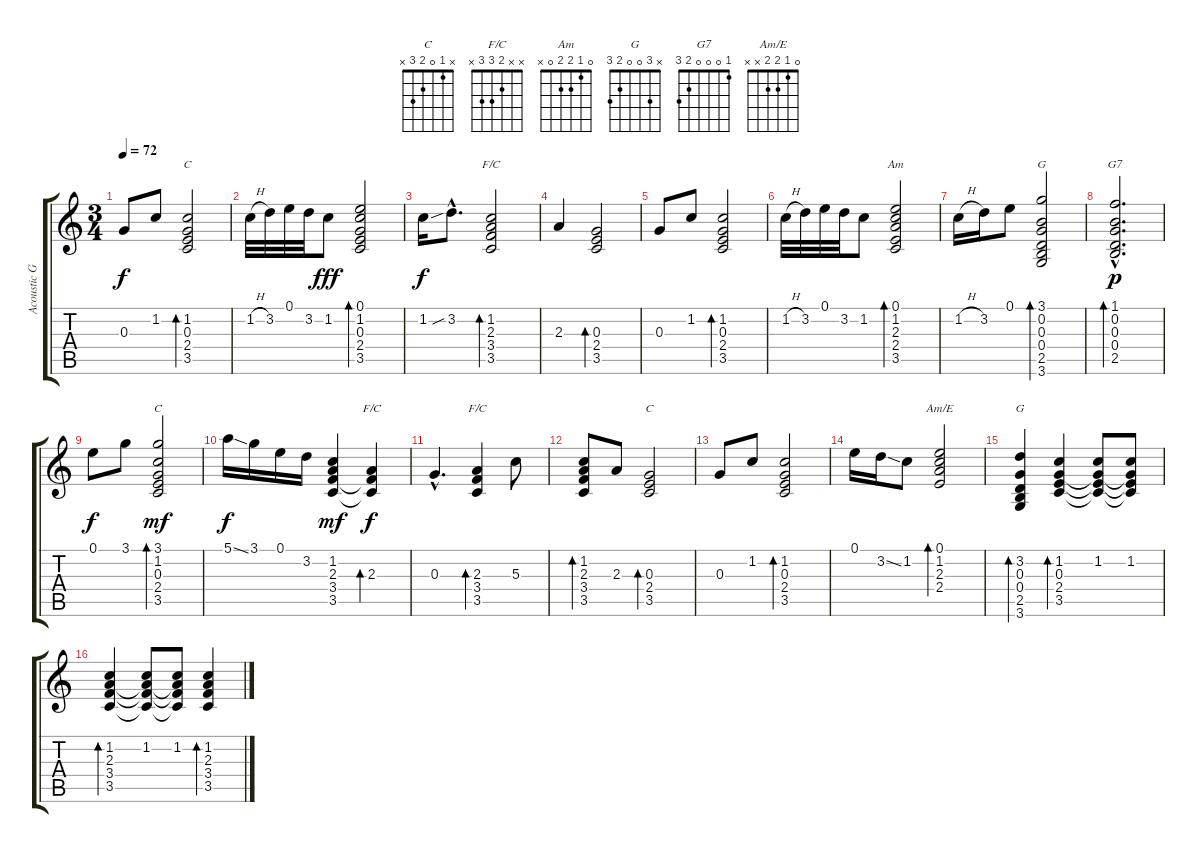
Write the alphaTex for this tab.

\track ("Acoustic Guitar Standard EADGBE" "Acoustic G") {instrument acousticguitarsteel}
\staff {score tabs}
\tuning (E4 B3 G3 D3 A2 E2) {hide}
\chord ("C" 0 1 0 2 3 x)
\chord ("F/C" 1 1 2 3 3 x) {barre 1}
\chord ("Am" 0 1 2 2 0 x)
\chord ("G" 3 0 0 0 2 3)
\chord ("G7" 1 0 0 0 2 3)
\chord ("C" 3 1 0 2 3 x)
\chord ("F/C" x 1 2 3 3 x)
\chord ("F/C" x x 2 3 3 x)
\chord ("C" x 1 0 2 3 x)
\chord ("Am/E" 0 1 2 2 x x)
\chord ("G" x 3 0 0 2 3)
\ts (3 4)
\tempo 72
\clef g2
\ks c
0.3.8{dy f instrument acousticguitarsteel} 1.2.8 (1.2 0.3 2.4 3.5).2{bd 240 ch "C"} |
1.2{h}.32 3.2.32 0.1.32 3.2.32 1.2.8{dy fff} (0.1 1.2 0.3 2.4 3.5).2{bd 240} |
1.2.16{dy f} 3.2{sib hac}.8{d} (1.2 2.3 3.4 3.5).2{bd 480 ch "F/C"} |
2.3.4 (0.3 2.4 3.5).2{bd 240} |
0.3.8 1.2.8 (1.2 0.3 2.4 3.5).2{bd 240} |
1.2{h}.32 3.2.32 0.1.32 3.2.32 1.2.8 (0.1 1.2 2.3 2.4 3.5).2{bd 240 ch "Am"} |
1.2{h}.16 3.2.16 0.1.8 (3.1 0.2 0.3 0.4 2.5 3.6).2{bd 240 ch "G"} |
(1.1{hac} 0.2{hac} 0.3{hac} 0.4{hac} 2.5{hac}).2{d bd 240 ch "G7" dy p} |
0.1.8{dy f} 3.1.8 (3.1 1.2 0.3 2.4 3.5).2{bd 240 ch "C" dy mf} |
5.1{ss}.16{dy f} 3.1.16 0.1.16 3.2.16 (1.2 2.3 3.4 3.5).4{dy mf} (2.3 3.4{t} 3.5{t}).4{bd 240 ch "F/C" dy f} |
0.3{hac}.4{d} (2.3 3.4 3.5).4{bd 240 ch "F/C"} 5.3.8 |
(1.2 2.3 3.4 3.5).8{bd 60} 2.3.8 (0.3 2.4 3.5).2{bd 240 ch "C"} |
0.3.8 1.2.8 (1.2 0.3 2.4 3.5).2{bd 240} |
0.1.16 3.2{ss}.16 1.2.8 (0.1 1.2 2.3 2.4).2{bd 240 ch "Am/E"} |
(3.2 0.3 0.4 2.5 3.6).4{bd 240 ch "G"} (1.2 0.3 2.4 3.5).4{bd 240} (1.2 0.3{t} 2.4{t} 3.5{t}).8 (1.2 0.3{t} 2.4{t} 3.5{t}).8 |
(1.2 2.3 3.4 3.5).4{bd 240} (1.2 2.3{t} 3.4{t} 3.5{t}).8 (1.2 2.3{t} 3.4{t} 3.5{t}).8 (1.2 2.3 3.4 3.5).4{bd 240}
